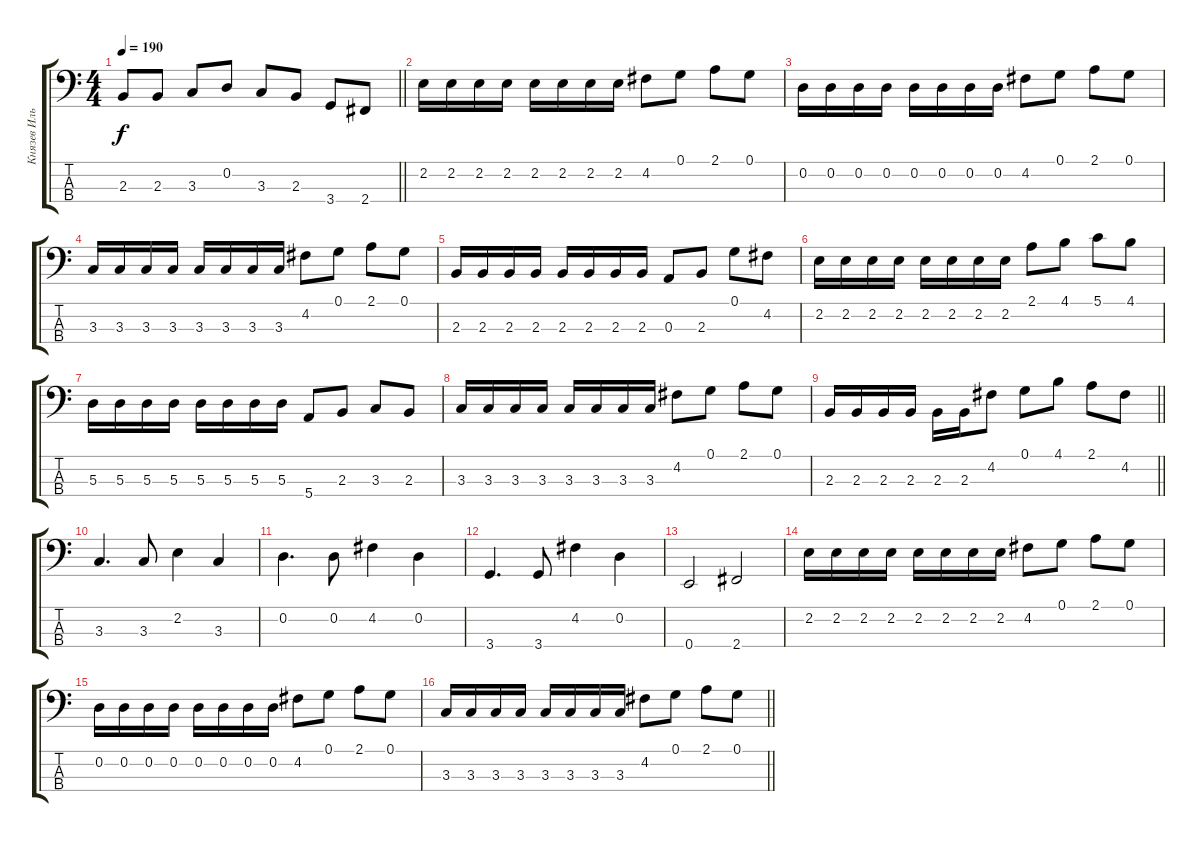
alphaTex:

\track ("Князев Илья" "Князев Иль") {instrument electricbasspick}
\staff {score tabs}
\tuning (G2 D2 A1 E1) {hide}
\ts (4 4)
\tempo 190
\clef f4
\barLineRight lightlight
\ks c
2.3.8{dy f} 2.3.8 3.3.8 0.2.8 3.3.8 2.3.8 3.4.8 2.4.8 |
2.2.16 2.2.16 2.2.16 2.2.16 2.2.16 2.2.16 2.2.16 2.2.16 4.2.8 0.1.8 2.1.8 0.1.8 |
0.2.16 0.2.16 0.2.16 0.2.16 0.2.16 0.2.16 0.2.16 0.2.16 4.2.8 0.1.8 2.1.8 0.1.8 |
3.3.16 3.3.16 3.3.16 3.3.16 3.3.16 3.3.16 3.3.16 3.3.16 4.2.8 0.1.8 2.1.8 0.1.8 |
2.3.16 2.3.16 2.3.16 2.3.16 2.3.16 2.3.16 2.3.16 2.3.16 0.3.8 2.3.8 0.1.8 4.2.8 |
2.2.16 2.2.16 2.2.16 2.2.16 2.2.16 2.2.16 2.2.16 2.2.16 2.1.8 4.1.8 5.1.8 4.1.8 |
5.3.16 5.3.16 5.3.16 5.3.16 5.3.16 5.3.16 5.3.16 5.3.16 5.4.8 2.3.8 3.3.8 2.3.8 |
3.3.16 3.3.16 3.3.16 3.3.16 3.3.16 3.3.16 3.3.16 3.3.16 4.2.8 0.1.8 2.1.8 0.1.8 |
\barLineRight lightlight
2.3.16 2.3.16 2.3.16 2.3.16 2.3.16 2.3.16 4.2.8 0.1.8 4.1.8 2.1.8 4.2.8 |
3.3.4{d} 3.3.8 2.2.4 3.3.4 |
0.2.4{d} 0.2.8 4.2.4 0.2.4 |
3.4.4{d} 3.4.8 4.2.4 0.2.4 |
0.4.2 2.4.2 |
2.2.16 2.2.16 2.2.16 2.2.16 2.2.16 2.2.16 2.2.16 2.2.16 4.2.8 0.1.8 2.1.8 0.1.8 |
0.2.16 0.2.16 0.2.16 0.2.16 0.2.16 0.2.16 0.2.16 0.2.16 4.2.8 0.1.8 2.1.8 0.1.8 |
\barLineRight lightlight
3.3.16 3.3.16 3.3.16 3.3.16 3.3.16 3.3.16 3.3.16 3.3.16 4.2.8 0.1.8 2.1.8 0.1.8
